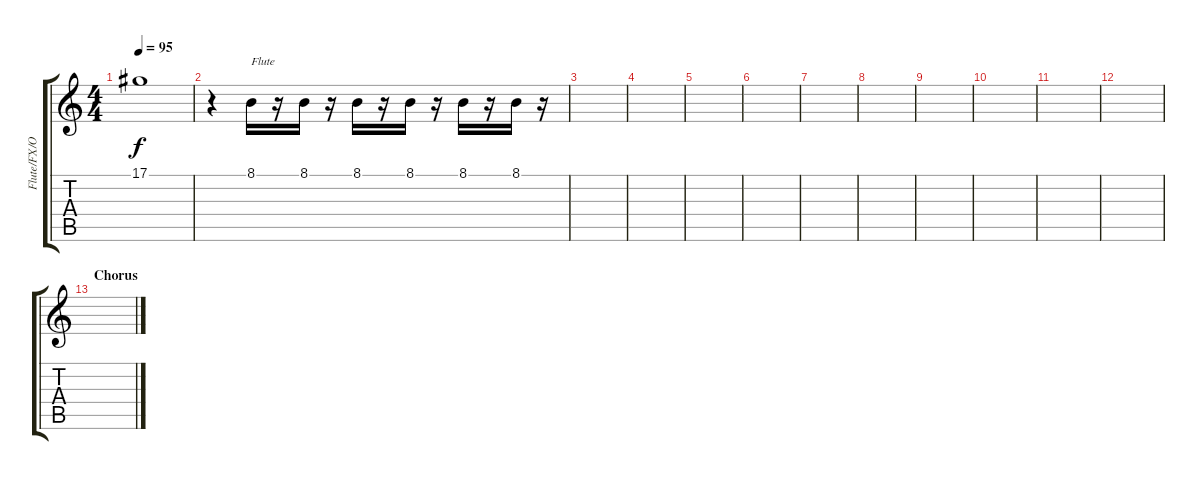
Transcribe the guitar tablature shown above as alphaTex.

\track ("Flute/FX/Other Instr." "Flute/FX/O") {instrument flute}
\staff {score tabs}
\tuning (Eb4 Bb3 Gb3 Db3 Ab2 Eb2) {hide}
\ts (4 4)
\tempo 95
\clef g2
\ks c
17.1{t}.1{dy f} |
r.4 8.1.16{txt "Flute" volume 4 instrument piccolo} r.16 8.1.16 r.16 8.1.16 r.16 8.1.16 r.16 8.1.16 r.16 8.1.16 r.16 |
|
|
|
|
|
|
|
|
|
|
\section ("" "Chorus")
